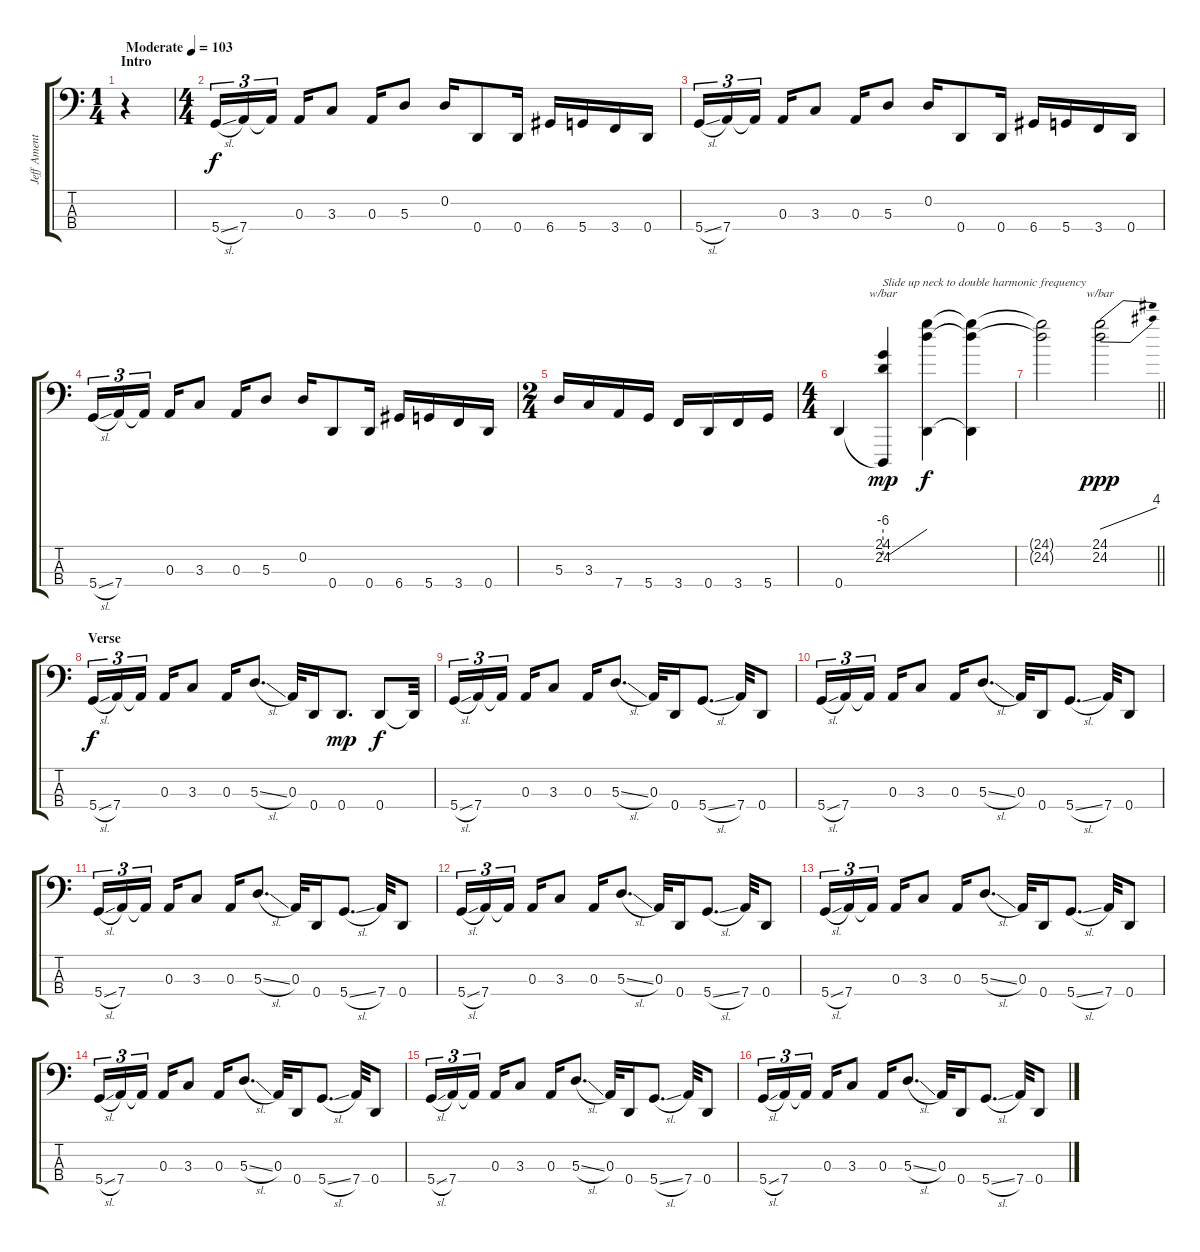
\track ("Jeff Ament" "Jeff Ament") {instrument electricbassfinger}
\staff {score tabs}
\tuning (G2 D2 A1 D1) {hide}
\ts (1 4)
\section ("" "Intro")
\tempo (103 "Moderate")
\clef f4
\ks c
r.4{dy f instrument electricbassfinger} |
\ts (4 4)
5.4{sl}.16{tu (3 2)} 7.4.16{tu (3 2)} 7.4{t}.16{tu (3 2) beam splitsecondary} 0.3.16 3.3.8 0.3.16 5.3.8 0.2.16 0.4.8 0.4.16 6.4.16 5.4.16 3.4.16 0.4.16 |
5.4{sl}.16{tu (3 2)} 7.4.16{tu (3 2)} 7.4{t}.16{tu (3 2) beam splitsecondary} 0.3.16 3.3.8 0.3.16 5.3.8 0.2.16 0.4.8 0.4.16 6.4.16 5.4.16 3.4.16 0.4.16 |
5.4{sl}.16{tu (3 2)} 7.4.16{tu (3 2)} 7.4{t}.16{tu (3 2) beam splitsecondary} 0.3.16 3.3.8 0.3.16 5.3.8 0.2.16 0.4.8 0.4.16 6.4.16 5.4.16 3.4.16 0.4.16 |
\ts (2 4)
5.3.16 3.3.16 7.4.16 5.4.16 3.4.16 0.4.16 3.4.16 5.4.16 |
\ts (4 4)
0.4.4{volume 2 instrument electricbassfinger} (24.1 24.2 0.4{t}).4{tbe (custom default 0 -24 10 -24 60 0) txt "Slide up neck to double harmonic frequency" dy mp} (24.1{t} 24.2{t} 0.4{t}).4{dy f} (24.1{t} 24.2{t} 0.4{t}).4 |
\barLineRight lightlight
(24.1{t} 24.2{t}).2 (24.1 24.2).2{tbe (dive default 0 0 60 16) dy ppp} |
\section ("" "Verse")
5.4{sl}.16{tu (3 2) dy f volume 11 instrument electricbassfinger} 7.4.16{tu (3 2)} 7.4{t}.16{tu (3 2) beam splitsecondary} 0.3.16 3.3.8 0.3.16 5.3{sl}.8{d} 0.3.32 0.4.16 0.4.8{d dy mp} 0.4.8{dy f} 0.4{t}.32 |
5.4{sl}.16{tu (3 2)} 7.4.16{tu (3 2)} 7.4{t}.16{tu (3 2) beam splitsecondary} 0.3.16 3.3.8 0.3.16 5.3{sl}.8{d} 0.3.32 0.4.16 5.4{sl}.8{d} 7.4.32 0.4.8 |
5.4{sl}.16{tu (3 2)} 7.4.16{tu (3 2)} 7.4{t}.16{tu (3 2) beam splitsecondary} 0.3.16 3.3.8 0.3.16 5.3{sl}.8{d} 0.3.32 0.4.16 5.4{sl}.8{d} 7.4.32 0.4.8 |
5.4{sl}.16{tu (3 2)} 7.4.16{tu (3 2)} 7.4{t}.16{tu (3 2) beam splitsecondary} 0.3.16 3.3.8 0.3.16 5.3{sl}.8{d} 0.3.32 0.4.16 5.4{sl}.8{d} 7.4.32 0.4.8 |
5.4{sl}.16{tu (3 2)} 7.4.16{tu (3 2)} 7.4{t}.16{tu (3 2) beam splitsecondary} 0.3.16 3.3.8 0.3.16 5.3{sl}.8{d} 0.3.32 0.4.16 5.4{sl}.8{d} 7.4.32 0.4.8 |
5.4{sl}.16{tu (3 2)} 7.4.16{tu (3 2)} 7.4{t}.16{tu (3 2) beam splitsecondary} 0.3.16 3.3.8 0.3.16 5.3{sl}.8{d} 0.3.32 0.4.16 5.4{sl}.8{d} 7.4.32 0.4.8 |
5.4{sl}.16{tu (3 2)} 7.4.16{tu (3 2)} 7.4{t}.16{tu (3 2) beam splitsecondary} 0.3.16 3.3.8 0.3.16 5.3{sl}.8{d} 0.3.32 0.4.16 5.4{sl}.8{d} 7.4.32 0.4.8 |
5.4{sl}.16{tu (3 2)} 7.4.16{tu (3 2)} 7.4{t}.16{tu (3 2) beam splitsecondary} 0.3.16 3.3.8 0.3.16 5.3{sl}.8{d} 0.3.32 0.4.16 5.4{sl}.8{d} 7.4.32 0.4.8 |
5.4{sl}.16{tu (3 2)} 7.4.16{tu (3 2)} 7.4{t}.16{tu (3 2) beam splitsecondary} 0.3.16 3.3.8 0.3.16 5.3{sl}.8{d} 0.3.32 0.4.16 5.4{sl}.8{d} 7.4.32 0.4.8
